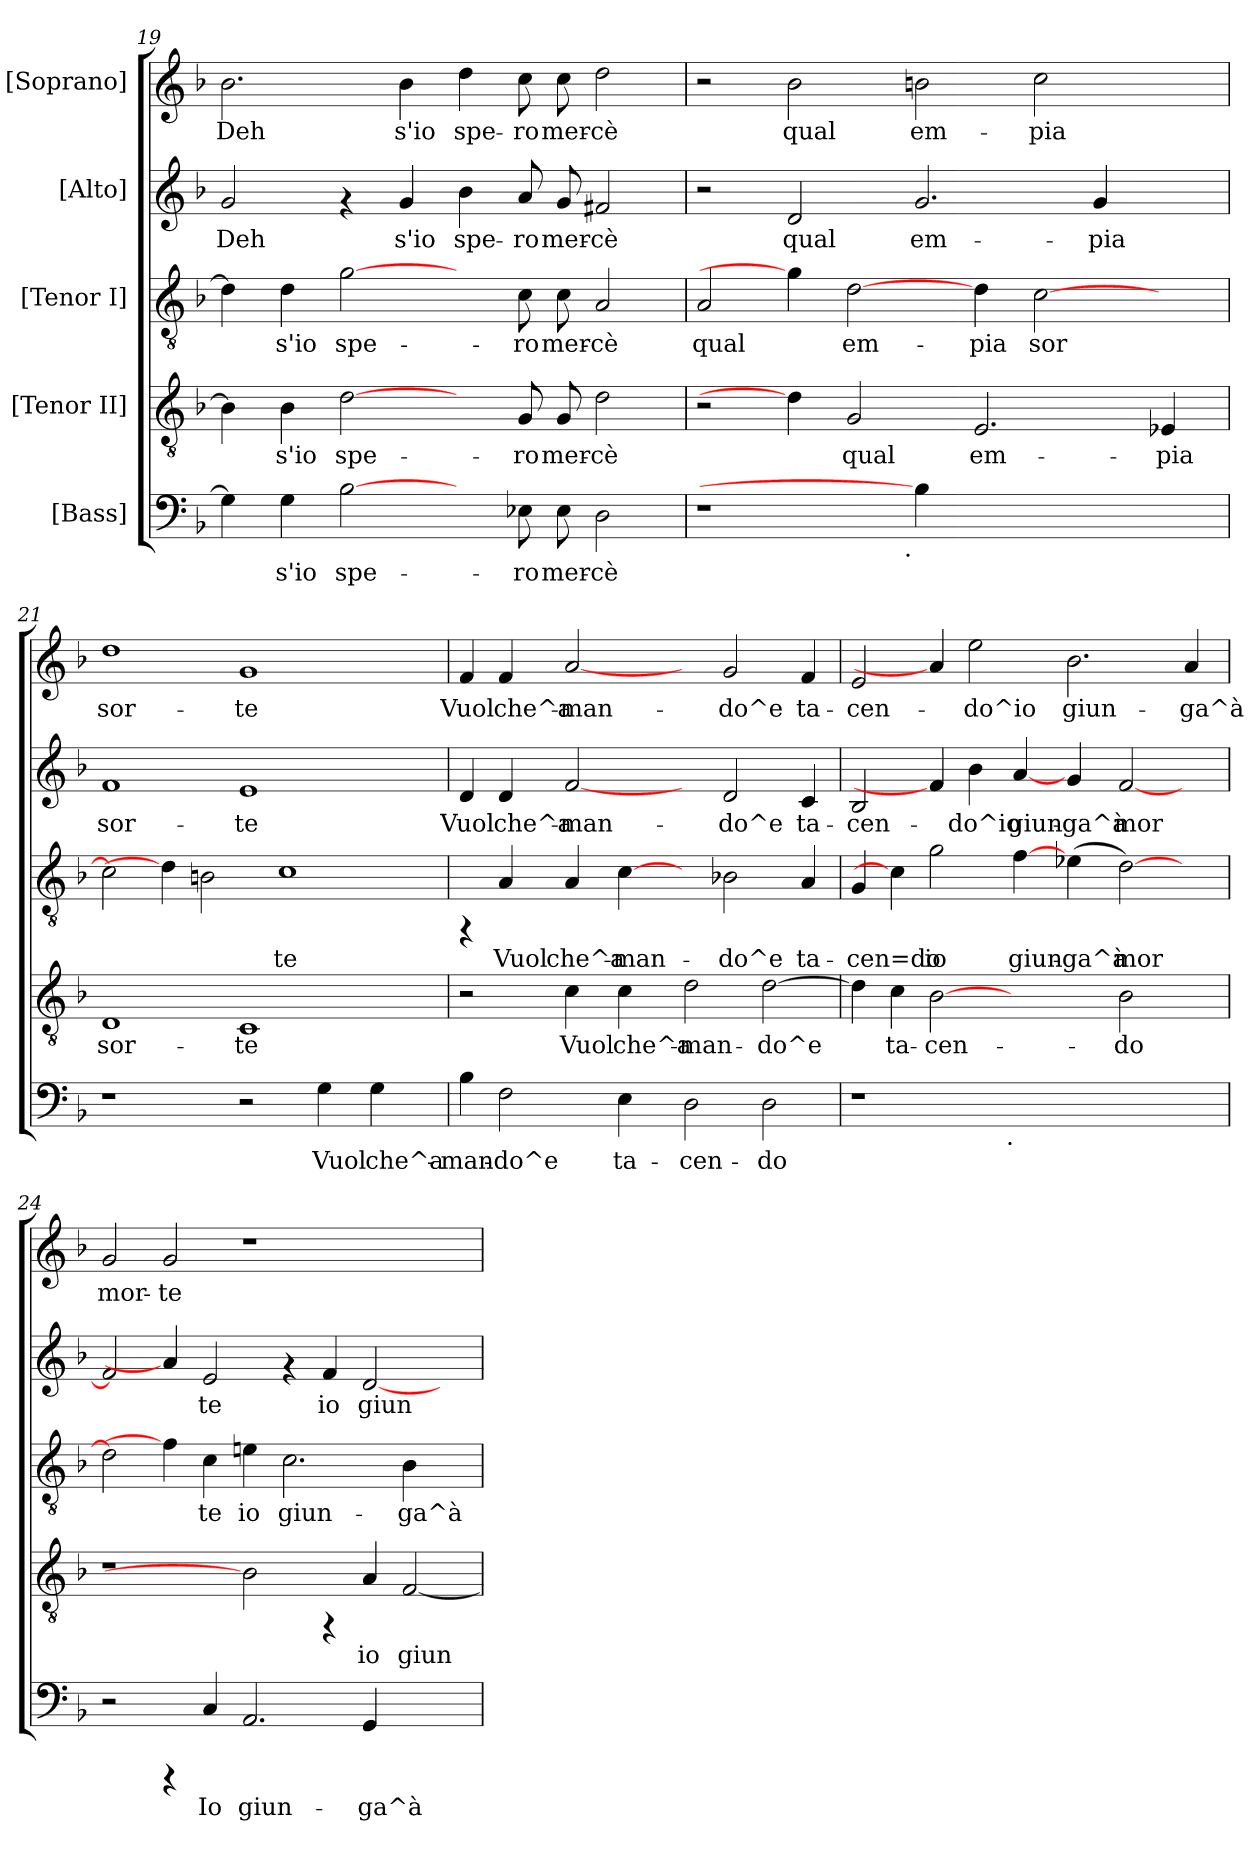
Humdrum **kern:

**kern	**text	**kern	**text	**kern	**text	**kern	**text	**kern	**text
*part5	*part5	*part4	*part4	*part3	*part3	*part2	*part2	*part1	*part1
*staff5	*staff5	*staff4	*staff4	*staff3	*staff3	*staff2	*staff2	*staff1	*staff1
*I"[Bass]	*	*I"[Tenor II]	*	*I"[Tenor I]	*	*I"[Alto]	*	*I"[Soprano]	*
*clefF4	*	*clefGv2	*	*clefGv2	*	*clefG2	*	*clefG2	*
*k[b-]	*	*k[b-]	*	*k[b-]	*	*k[b-]	*	*k[b-]	*
*F:	*	*F:	*	*F:	*	*F:	*	*F:	*
=19	=19	=19	=19	=19	=19	=19	=19	=19	=19
!	!LO:LY:b	!	!LO:LY:b	!	!LO:LY:b:cj	!	!LO:LY:b:cj	!	!LO:LY:b
4G\]	.	4B-\]	.	4d\]	.	2g/	Deh	2.b-\	Deh
!	!LO:LY:b	!	!LO:LY:b	!	!LO:LY:b:cj	!	!	!	!
4G\	s'io	4B-\	s'io	4d\	s'io	.	.	.	.
!	!LO:LY:b	!	!LO:LY:b	!	!LO:LY:b:cj	!	!	!	!
[2B-\	spe-	[2d\	spe-	[2g\	spe-	4rf	.	.	.
!	!	!	!	!	!	!	!LO:LY:b:cj	!	!LO:LY:b
.	.	.	.	.	.	4g/	s'io	4b-\	s'io
!	!	!	!	!	!	!	!LO:LY:b:cj	!	!LO:LY:b
4ryy	.	4ryy	.	4ryy	.	4b-\	spe-	4dd\	spe-
!	!LO:LY:b	!	!LO:LY:b	!	!LO:LY:b:cj	!	!LO:LY:b:cj	!	!LO:LY:b
8E-X\	-ro	8G/	-ro	8c\	-ro	8a/	-ro	8cc\	-ro
!	!LO:LY:b	!	!LO:LY:b	!	!LO:LY:b:cj	!	!LO:LY:b:cj	!	!LO:LY:b
8E-\	mer-	8G/	mer-	8c\	mer-	8g/	mer-	8cc\	mer-
!	!LO:LY:b	!	!LO:LY:b	!	!LO:LY:b:cj	!	!LO:LY:b:cj	!	!LO:LY:b
2D\	-cè	2d\	-cè	2A/	-cè	2f#X/	-cè	2dd\	-cè
!!LO:PB:g=z
=20	=20	=20	=20	=20	=20	=20	=20	=20	=20
!	!	!	!	!	!LO:LY:b:cj	!	!	!	!
*^	*	*	*	*	*	*	*	*	*
1r	2ryy	.	2r	.	2A/	qual	2r	.	2r	.
!	!	!	!	!	!	!	!	!LO:LY:b:cj	!	!LO:LY:b
.	4ryy	.	4d\]	.	4g\]	.	2d/	qual	2b-\	qual
!	!	!	!	!LO:LY:b	!	!LO:LY:b:cj	!	!	!	!
.	8...ryy	.	2G/	qual	[2d\	em-	.	.	.	.
!	!LO:TX:b:t=.	!	!	!	!	!	!	!	!	!
.	1ryy	.	.	.	.	.	.	.	.	.
!	!	!	!	!	!	!	!	!LO:LY:b:cj	!	!LO:LY:b
4B-\]	.	.	.	.	.	.	2.g/	em-	2bn\	em-
!	!	!	!	!LO:LY:b	!	!LO:LY:b:cj	!	!	!	!
1ryy	.	.	2.E/	em-	4d\	-pia	.	.	.	.
!	!	!	!	!	!	!LO:LY:b:cj	!	!	!	!LO:LY:b
.	.	.	.	.	[>2c\	sor-	.	.	2cc\	-pia
!	!	!	!	!	!	!	!	!LO:LY:b:cj	!	!
.	.	.	.	.	.	.	4g/	-pia	.	.
.	4ryy	.	.	.	.	.	.	.	.	.
!	!	!	!	!LO:LY:b	!	!	!	!	!	!
.	.	.	4E-X/	-pia	4ryy	.	4ryy	.	4ryy	.
.	64ryy	.	.	.	.	.	.	.	.	.
=21	=21	=21	=21	=21	=21	=21	=21	=21	=21	=21
!	!	!	!	!LO:LY:b	!	!LO:LY:b:cj	!	!LO:LY:b:cj	!	!LO:LY:b
*v	*v	*	*	*	*	*	*	*	*	*
1r	.	1D	sor-	2c\]	--	1f	sor-	1dd	sor-
.	.	.	.	4d\]	.	.	.	.	.
!	!	!	!	!	!LO:LY:b:cj	!	!	!	!
.	.	.	.	2Bn\	--	.	.	.	.
!	!	!	!LO:LY:b	!	!	!	!LO:LY:b:cj	!	!LO:LY:b
2r	.	1C	-te	.	.	1e	-te	1g	-te
!	!	!	!	!	!LO:LY:b:cj	!	!	!	!
.	.	.	.	1c	-te	.	.	.	.
!	!LO:LY:b	!	!	!	!	!	!	!	!
4G\	Vuol	.	.	.	.	.	.	.	.
!	!LO:LY:b	!	!	!	!	!	!	!	!
4G\	che^a-	.	.	.	.	.	.	.	.
4ryy	.	4ryy	.	.	.	4ryy	.	4ryy	.
=22	=22	=22	=22	=22	=22	=22	=22	=22	=22
!	!LO:LY:b	!	!	!	!	!	!LO:LY:b:cj	!	!LO:LY:b
4B-\	-man-	2r	.	4rFF	.	4d/	Vuol	4f/	Vuol
!	!LO:LY:b	!	!	!	!LO:LY:b:cj	!	!LO:LY:b:cj	!	!LO:LY:b
2F\	-do^e	.	.	4A/	Vuol	4d/	che^a-	4f/	che^a-
!	!	!	!LO:LY:b	!	!LO:LY:b:cj	!	!LO:LY:b:cj	!	!LO:LY:b
.	.	4c\	Vuol	4A/	che^a-	[2f/	-man-	[2a/	-man-
!	!LO:LY:b	!	!LO:LY:b	!	!LO:LY:b:cj	!	!	!	!
4E\	ta-	4c\	che^a-	[4c\	-man-	.	.	.	.
!	!LO:LY:b	!	!LO:LY:b	!	!	!	!	!	!
2D\	-cen-	2d\	-man-	4ryy	.	4ryy	.	4ryy	.
!	!	!	!	!	!LO:LY:b:cj	!	!LO:LY:b:cj	!	!LO:LY:b
.	.	.	.	2B-X\	-do^e	2d/	-do^e	2g/	-do^e
!	!LO:LY:b	!	!LO:LY:b	!	!	!	!	!	!
2D\	-do	[<2d\	-do^e	.	.	.	.	.	.
!	!	!	!	!	!LO:LY:b:cj	!	!LO:LY:b:cj	!	!LO:LY:b
.	.	.	.	4A/	ta-	4c/	ta-	4f/	ta-
!!LO:PB:g=z
=23	=23	=23	=23	=23	=23	=23	=23	=23	=23
!	!	!	!LO:LY:b	!	!LO:LY:b:cj	!	!LO:LY:b:cj	!	!LO:LY:b
*^	*	*	*	*	*	*	*	*	*
1r	2ryy	.	4d\]	.	4G/	-cen=do	2B-/	-cen-	2e/	-cen-
!	!	!	!	!LO:LY:b	!	!	!	!	!	!
.	.	.	4c\	ta-	4c\]	.	.	.	.	.
!	!	!	!	!LO:LY:b	!	!LO:LY:b:cj	!	!	!	!
.	4ryy	.	[2B-	-cen-	2g\	io	4f/]	.	4a/]	.
!	!	!	!	!	!	!	!	!LO:LY:b:cj	!	!LO:LY:b
.	8...ryy	.	.	.	.	.	4b-\	-do^io	2ee\	-do^io
!	!LO:TX:b:t=.	!	!	!	!	!	!	!	!	!
.	1ryy	.	.	.	.	.	.	.	.	.
!	!	!	!	!	!	!LO:LY:b:cj	!	!LO:LY:b:cj	!	!
1ryy	.	.	2ryy	.	[4f\	giun-	[4a/	giun-	.	.
!	!	!	!	!	!	!LO:LY:b:cj	!	!LO:LY:b:cj	!	!LO:LY:b
.	.	.	.	.	(<4e-X\	-ga^à	4g/	-ga^à	2.b-\	giun-
!	!	!	!	!LO:LY:b	!	!LO:LY:b:cj	!	!LO:LY:b:cj	!	!
.	.	.	2B-\	-do	[>2d\)	mor-	[<2f/	mor-	.	.
.	4ryy	.	.	.	.	.	.	.	.	.
!	!	!	!	!	!	!	!	!	!	!LO:LY:b
4ryy	.	.	4ryy	.	4ryy	.	4ryy	.	4a/	-ga^à
.	64ryy	.	.	.	.	.	.	.	.	.
=24	=24	=24	=24	=24	=24	=24	=24	=24	=24	=24
!	!	!	!	!	!	!LO:LY:b:cj	!	!LO:LY:b:cj	!	!LO:LY:b
*v	*v	*	*	*	*	*	*	*	*	*
2r	.	1r	.	2d\]	--	2f/]	--	2g/	mor-
!	!	!	!	!	!	!	!	!	!LO:LY:b
4rCCC	.	.	.	4f\]	.	4a/]	.	2g/	-te
!	!LO:LY:b	!	!	!	!LO:LY:b:cj	!	!LO:LY:b:cj	!	!
4C/	Io	.	.	4c\	-te	2e/	-te	.	.
!	!LO:LY:b	!	!	!	!LO:LY:b:cj	!	!	!	!
2.AA/	giun-	2B-]	.	4en\	io	.	.	1r	.
!	!	!	!	!	!LO:LY:b:cj	!	!	!	!
.	.	.	.	2.c\	giun-	4rf	.	.	.
!	!	!	!	!	!	!	!LO:LY:b:cj	!	!
.	.	4rFF	.	.	.	4f/	io	.	.
!	!LO:LY:b	!	!LO:LY:b	!	!	!	!LO:LY:b:cj	!	!
4GG/	-ga^à	4A/	io	.	.	[<2d/	giun-	.	.
!	!	!	!LO:LY:b	!	!LO:LY:b:cj	!	!	!	!
2ryy	.	[<2F/	giun-	4B-\	-ga^à	.	.	2ryy	.
.	.	.	.	4ryy	.	4ryy	.	.	.
=	=	=	=	=	=	=	=	=	=
*-	*-	*-	*-	*-	*-	*-	*-	*-	*-
